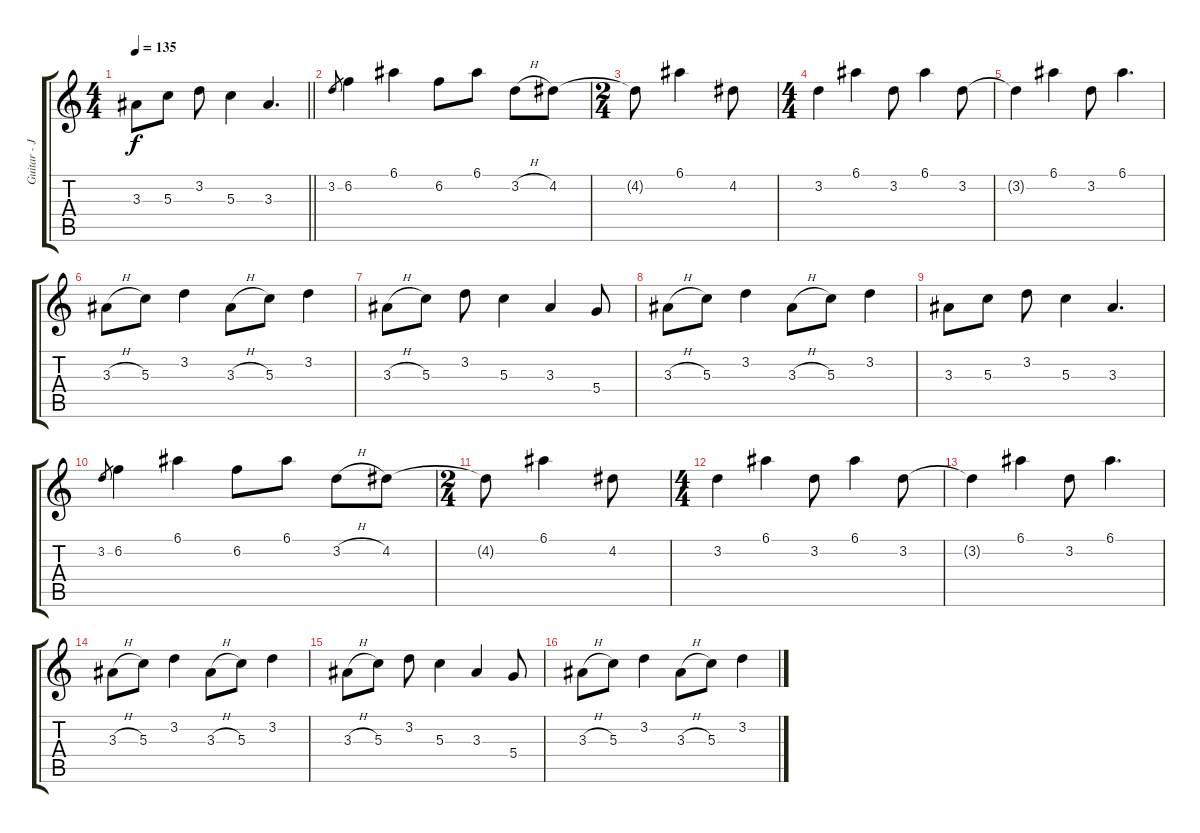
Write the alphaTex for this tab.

\track ("Guitar - Jon" "Guitar - J") {instrument electricguitarjazz}
\staff {score tabs}
\tuning (E4 B3 G3 D3 A2 E2) {hide}
\ts (4 4)
\tempo 135
\clef g2
\barLineRight lightlight
\ks c
3.3.8{dy f} 5.3.8 3.2.8 5.3.4 3.3.4{d} |
\section ("" "")
3.2.8{gr} 6.2.4{volume 16 instrument electricguitarclean} 6.1.4 6.2.8 6.1.8 3.2{h}.8 4.2.8 |
\ts (2 4)
4.2{t}.8 6.1.4 4.2.8 |
\ts (4 4)
3.2.4 6.1.4 3.2.8 6.1.4 3.2.8 |
3.2{t}.4 6.1.4 3.2.8 6.1.4{d} |
3.3{h}.8 5.3.8 3.2.4 3.3{h}.8 5.3.8 3.2.4 |
3.3{h}.8 5.3.8 3.2.8 5.3.4 3.3.4 5.4.8 |
3.3{h}.8 5.3.8 3.2.4 3.3{h}.8 5.3.8 3.2.4 |
3.3.8 5.3.8 3.2.8 5.3.4 3.3.4{d} |
3.2.8{gr} 6.2.4 6.1.4 6.2.8 6.1.8 3.2{h}.8 4.2.8 |
\ts (2 4)
4.2{t}.8 6.1.4 4.2.8 |
\ts (4 4)
3.2.4 6.1.4 3.2.8 6.1.4 3.2.8 |
3.2{t}.4 6.1.4 3.2.8 6.1.4{d} |
3.3{h}.8 5.3.8 3.2.4 3.3{h}.8 5.3.8 3.2.4 |
3.3{h}.8 5.3.8 3.2.8 5.3.4 3.3.4 5.4.8 |
3.3{h}.8 5.3.8 3.2.4 3.3{h}.8 5.3.8 3.2.4
